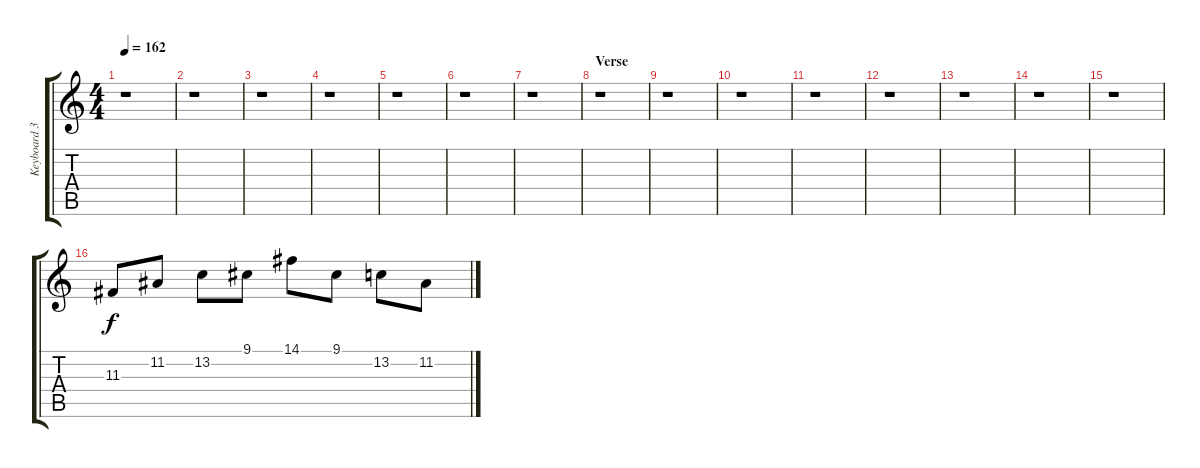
\track ("Keyboard 3" "Keyboard 3") {instrument stringensemble1}
\staff {score tabs}
\tuning (E4 B3 G3 D3 A2 E2) {hide}
\ts (4 4)
\tempo 162
\clef g2
\ks c
r.1{dy f} |
r.1 |
r.1 |
r.1 |
r.1 |
r.1 |
r.1 |
\section ("" "Verse")
r.1 |
r.1 |
r.1 |
r.1 |
r.1 |
r.1 |
r.1 |
r.1 |
\section ("" "")
11.3.8{volume 10} 11.2.8 13.2.8 9.1.8 14.1.8 9.1.8 13.2.8 11.2.8
